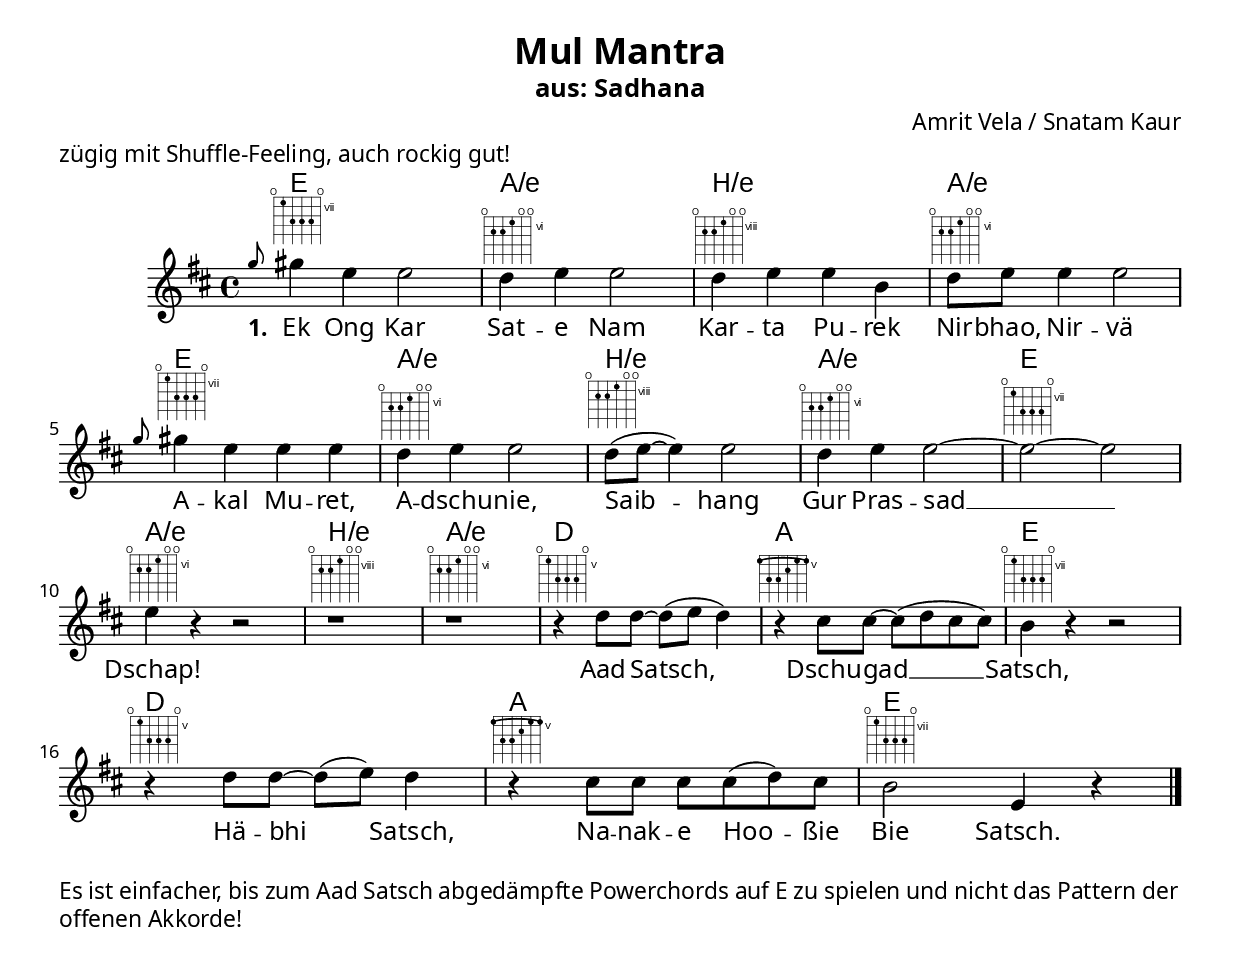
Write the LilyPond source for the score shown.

\include "deutsch.ly"
\version "2.18.0"

\include "../paper.ily"

openE =  \markup {\fret-diagram-verbose #'(
		  (open 1)
		  (place-fret 2 9)
		  (place-fret 3 9)
		  (place-fret 4 9)
		  (place-fret 5 7)
		  (open 6)
		  )}
openD =  \markup {\fret-diagram-verbose #'(
		  (open 1)
		  (place-fret 2 7)
		  (place-fret 3 7)
		  (place-fret 4 7)
		  (place-fret 5 5)
		  (open 6)
		  )}

openA =  \markup {\fret-diagram-verbose #'(
		  (open 1)
		  (open 2)
		  (place-fret 3 6)
		  (place-fret 4 7)
		  (place-fret 5 7)
		  (open 6)
		  )}
fullA =  \markup {\fret-diagram-verbose #'(
		  (barre 6 1 5)
		  (place-fret 1 5)
		  (place-fret 2 5)
		  (place-fret 3 6)
		  (place-fret 4 7)
		  (place-fret 5 7)
		  (place-fret 6 5)
		  )}

openB =  \markup {\fret-diagram-verbose #'(
		  (open 1)
		  (open 2)
		  (place-fret 3 8)
		  (place-fret 4 9)
		  (place-fret 5 9)
		  (open 6)
		  )}



melodie =  \relative g'' {
  \grace{g8} gis4^\openE e e2 |
  d4^\openA e e2 |
  d4^\openB e e h |
  d8^\openA e8 e4 e2 | \break
  \grace{g8} gis4^\openE e e e  |
  d4^\openA e e2 |
  d8^\openB( e8 ~ e4) e2 |
  d4^\openA e e2 ~ |
  e2^\openE ~ e2 |
  e4^\openA r4 r2 |
  r1^\openB | r1^\openA |
  %% Aad satsch
  r4^\openD d8 d8~d8 ( e8 d4) |
  r4^\fullA cis8 cis8~cis8 ( d cis cis8) |
  h4^\openE r4 r2
  \break
  %% Häbhi Satsch
  r4^\openD d8 d8~d8 ( e8) d4 |
  r4^\fullA cis8 cis8 cis8 cis( d) cis |
  h2^\openE e,4 r4
  \bar "|."
   
}

textI = \lyricmode {
  \set stanza = #"1. "
  Ek Ong Kar
  Sat -- e Nam
  Kar -- ta Pu -- rek
  Nir  -- bhao, Nir -- vä
  A -- kal Mu -- ret, A -- dschu -- nie, Saib -- hang
  Gur Pras -- sad __
  Dschap!
  Aad Satsch,
  Dschu -- gad __ Satsch, 
  Hä -- bhi Satsch,
  Na -- nak -- e Hoo -- ßie Bie Satsch.
}


chordSymbols = \chordmode {
  \semiGermanChords
  e1 a/e h/e a/e
  e1 a/e h/e a/e
  e a/e h/e a/e 
  d a e 
  d a e 
}

\score { 
       <<
	 \context ChordNames {
	   \set Score.markFormatter = #format-mark-box-letters
	   \chordSymbols
	 }
	 \new Staff {
	    \time 4/4
	    \key d \major
	     \new Voice = "mel" { \melodie  \bar "|." }
	   }
	   \new Lyrics \lyricsto "mel" {
	     \textI
	   }
       >>
	\layout {
	  \context {\Staff \RemoveEmptyStaves }
	}
       \header {
	 title = "Mul Mantra"
	 composer = "Amrit Vela / Snatam Kaur"
	 subtitle = "aus: Sadhana"
	 meter = "zügig mit Shuffle-Feeling, auch rockig gut!"
       } 
     }

\markuplist{
  \wordwrap-lines {
    Es ist einfacher, bis zum Aad Satsch abgedämpfte Powerchords auf E zu spielen und
    nicht das Pattern der offenen Akkorde!

  }
}
